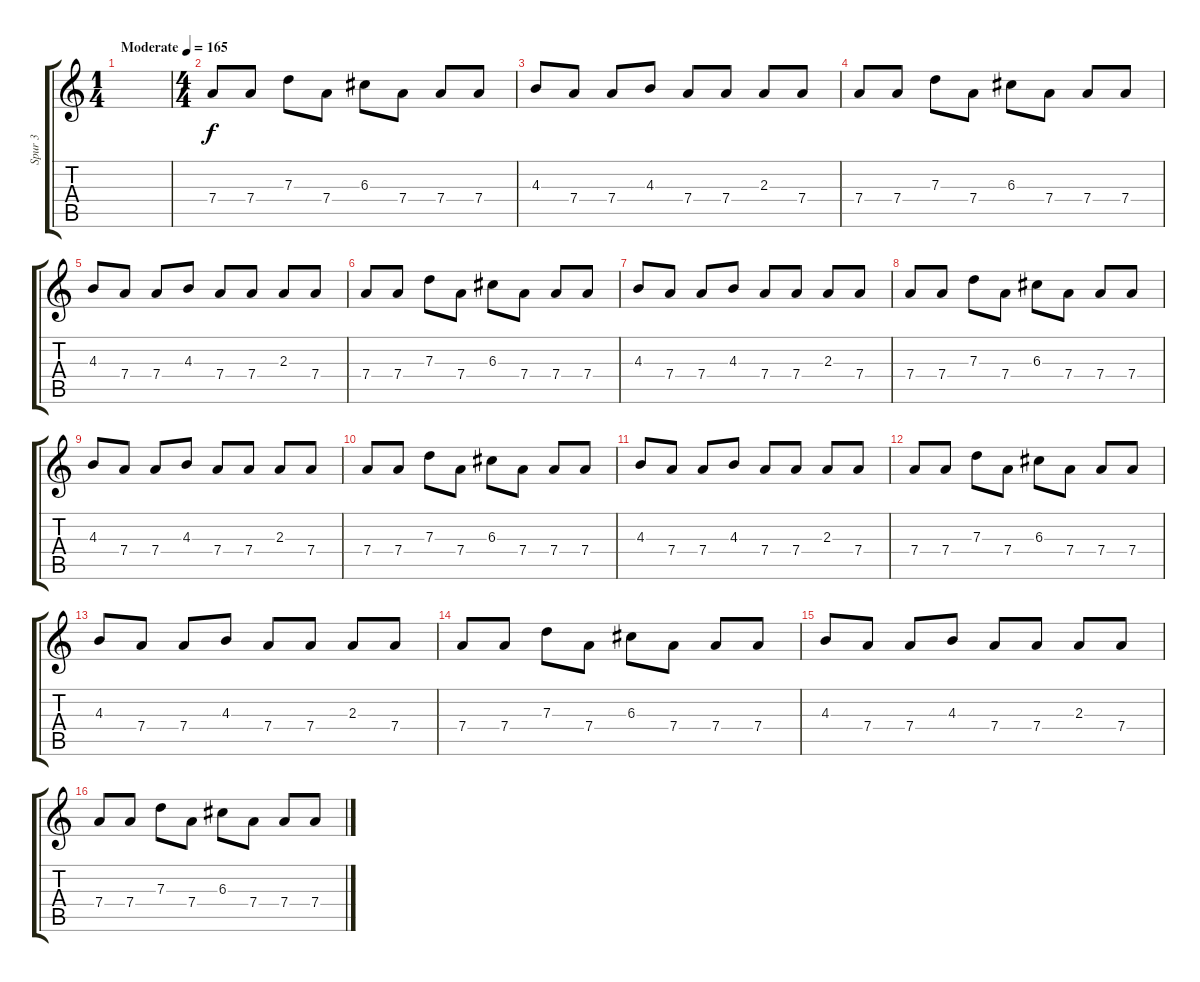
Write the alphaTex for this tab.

\track ("Spur 3" "Spur 3") {instrument distortionguitar}
\staff {score tabs}
\tuning (E4 B3 G3 D3 A2 E2) {hide}
\ts (1 4)
\tempo (165 "Moderate")
\clef g2
\ks c
|
\ts (4 4)
7.4.8 7.4.8 7.3.8 7.4.8 6.3.8 7.4.8 7.4.8 7.4.8 |
4.3.8 7.4.8 7.4.8 4.3.8 7.4.8 7.4.8 2.3.8 7.4.8 |
7.4.8 7.4.8 7.3.8 7.4.8 6.3.8 7.4.8 7.4.8 7.4.8 |
4.3.8 7.4.8 7.4.8 4.3.8 7.4.8 7.4.8 2.3.8 7.4.8 |
7.4.8 7.4.8 7.3.8 7.4.8 6.3.8 7.4.8 7.4.8 7.4.8 |
4.3.8 7.4.8 7.4.8 4.3.8 7.4.8 7.4.8 2.3.8 7.4.8 |
7.4.8 7.4.8 7.3.8 7.4.8 6.3.8 7.4.8 7.4.8 7.4.8 |
4.3.8 7.4.8 7.4.8 4.3.8 7.4.8 7.4.8 2.3.8 7.4.8 |
7.4.8 7.4.8 7.3.8 7.4.8 6.3.8 7.4.8 7.4.8 7.4.8 |
4.3.8 7.4.8 7.4.8 4.3.8 7.4.8 7.4.8 2.3.8 7.4.8 |
7.4.8 7.4.8 7.3.8 7.4.8 6.3.8 7.4.8 7.4.8 7.4.8 |
4.3.8 7.4.8 7.4.8 4.3.8 7.4.8 7.4.8 2.3.8 7.4.8 |
7.4.8 7.4.8 7.3.8 7.4.8 6.3.8 7.4.8 7.4.8 7.4.8 |
4.3.8 7.4.8 7.4.8 4.3.8 7.4.8 7.4.8 2.3.8 7.4.8 |
7.4.8 7.4.8 7.3.8 7.4.8 6.3.8 7.4.8 7.4.8 7.4.8
